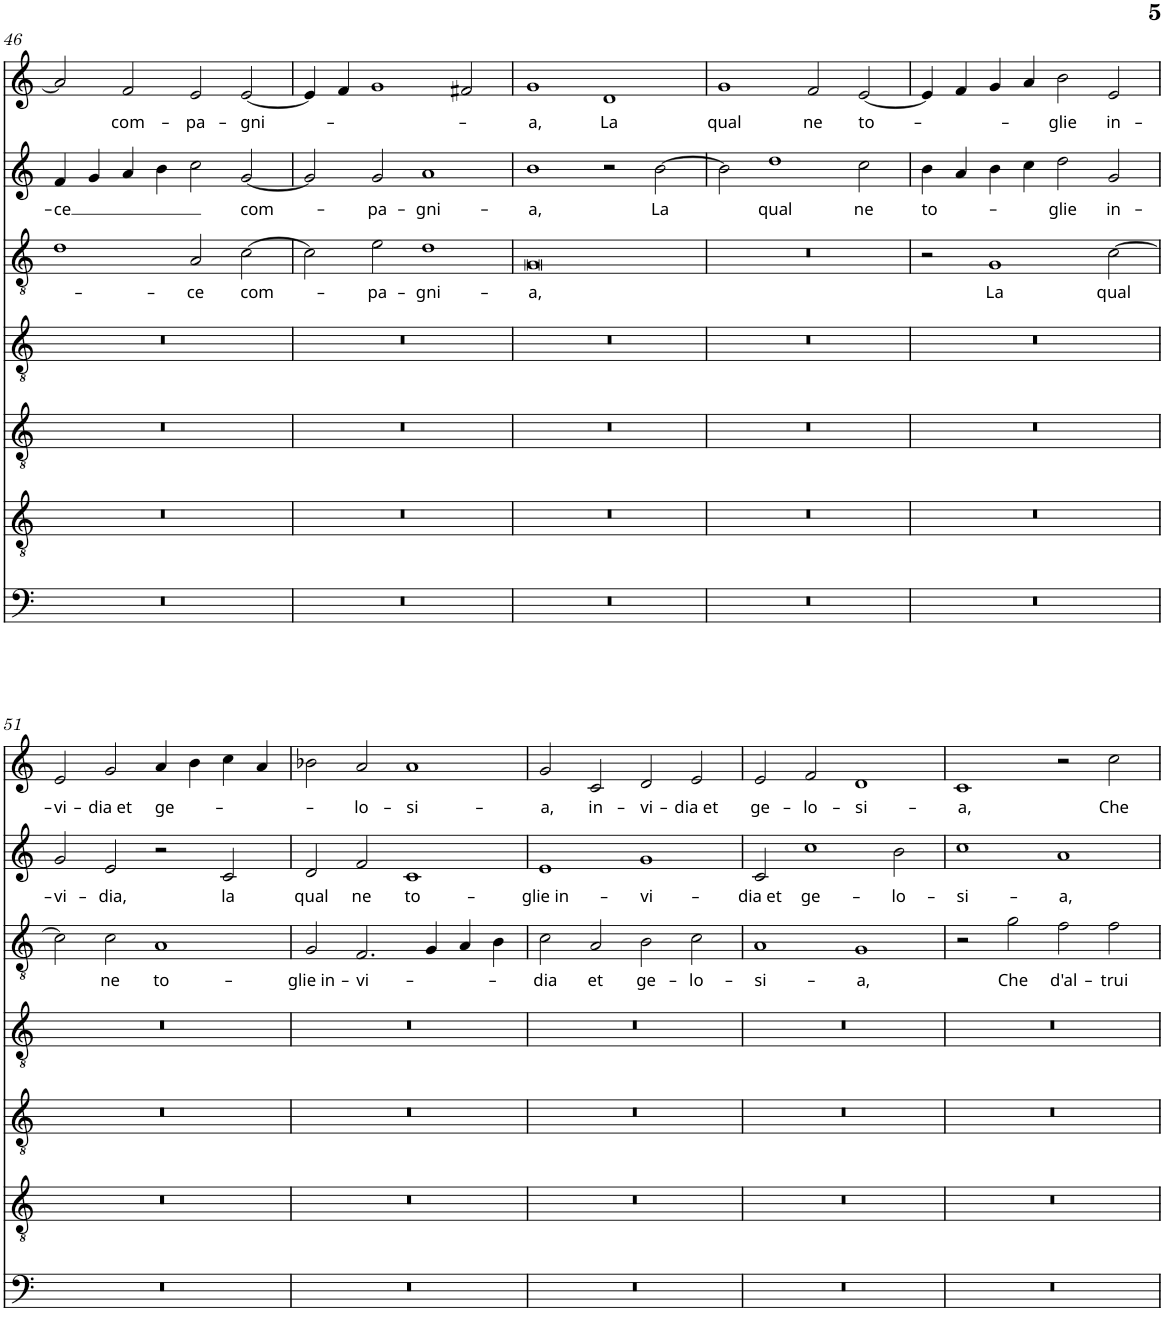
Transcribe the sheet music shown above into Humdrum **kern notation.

**kern	**kern	**kern	**kern	**kern	**text	**kern	**text	**kern	**text
*part7	*part6	*part5	*part4	*part3	*part3	*part2	*part2	*part1	*part1
*staff7	*staff6	*staff5	*staff4	*staff3	*staff3	*staff2	*staff2	*staff1	*staff1
*I"Bassus	*I"Quintus	*I"Settima	*I"Altus	*I"Tenor	*	*I"Sesto	*	*I"Cantus	*
!!LO:PB:g=z
*clefF4	*clefGv2	*clefGv2	*clefGv2	*clefGv2	*	*clefG2	*	*clefG2	*
*k[]	*k[]	*k[]	*k[]	*k[]	*	*k[]	*	*k[]	*
*M4/2	*M4/2	*M4/2	*M4/2	*M4/2	*	*M4/2	*	*M4/2	*
=46	=46	=46	=46	=46	=46	=46	=46	=46	=46
!	!	!	!	!	!	!	!LO:LY:b	!	!
0r	0r	0r	0r	1d	.	4f/	-ce	2a/]	.
.	.	.	.	.	.	4g/	.	.	.
!	!	!	!	!	!	!	!	!	!LO:LY:b
.	.	.	.	.	.	4a/	.	2f/	com-
.	.	.	.	.	.	4b\	.	.	.
!	!	!	!	!	!LO:LY:b	!	!	!	!LO:LY:b
.	.	.	.	2A/	-ce	2cc\	.	2e/	-pa-
!	!	!	!	!	!LO:LY:b	!	!LO:LY:b	!	!LO:LY:b
.	.	.	.	[>2c\	com-	[<2g/	com-	[<2e/	-gni-
=47	=47	=47	=47	=47	=47	=47	=47	=47	=47
0r	0r	0r	0r	2c\]	.	2g/]	.	4e/]	.
.	.	.	.	.	.	.	.	4f/	.
!	!	!	!	!	!LO:LY:b	!	!LO:LY:b	!	!
.	.	.	.	2e\	-pa-	2g/	-pa-	1g	.
!	!	!	!	!	!LO:LY:b	!	!LO:LY:b	!	!
.	.	.	.	1d	-gni-	1a	-gni-	.	.
.	.	.	.	.	.	.	.	2f#X/	.
=48	=48	=48	=48	=48	=48	=48	=48	=48	=48
!	!	!	!	!	!LO:LY:b	!	!LO:LY:b	!	!LO:LY:b
0r	0r	0r	0r	0G	-a,	1b	-a,	1g	-a,
!	!	!	!	!	!	!	!	!	!LO:LY:b
.	.	.	.	.	.	2r	.	1d	La
!	!	!	!	!	!	!	!LO:LY:b	!	!
.	.	.	.	.	.	[>2b\	La	.	.
=49	=49	=49	=49	=49	=49	=49	=49	=49	=49
!	!	!	!	!	!	!	!	!	!LO:LY:b
0r	0r	0r	0r	0r	.	2b\]	.	1g	qual
!	!	!	!	!	!	!	!LO:LY:b	!	!
.	.	.	.	.	.	1dd	qual	.	.
!	!	!	!	!	!	!	!	!	!LO:LY:b
.	.	.	.	.	.	.	.	2f/	ne
!	!	!	!	!	!	!	!LO:LY:b	!	!LO:LY:b
.	.	.	.	.	.	2cc\	ne	[<2e/	to-
=50	=50	=50	=50	=50	=50	=50	=50	=50	=50
!	!	!	!	!	!	!	!LO:LY:b	!	!
0r	0r	0r	0r	2r	.	4b\	to-	4e/]	.
.	.	.	.	.	.	4a/	.	4f/	.
!	!	!	!	!	!LO:LY:b	!	!	!	!
.	.	.	.	1G	La	4b\	.	4g/	.
.	.	.	.	.	.	4cc\	.	4a/	.
!	!	!	!	!	!	!	!LO:LY:b	!	!LO:LY:b
.	.	.	.	.	.	2dd\	-glie	2b\	-glie
!	!	!	!	!	!LO:LY:b	!	!LO:LY:b	!	!LO:LY:b
.	.	.	.	[>2c\	qual	2g/	in-	2e/	in-
!!LO:LB:g=z
=51	=51	=51	=51	=51	=51	=51	=51	=51	=51
!	!	!	!	!	!	!	!LO:LY:b	!	!LO:LY:b
0r	0r	0r	0r	2c\]	.	2g/	-vi-	2e/	-vi-
!	!	!	!	!	!LO:LY:b	!	!LO:LY:b	!	!LO:LY:b
.	.	.	.	2c\	ne	2e/	-dia,	2g/	-dia et
!	!	!	!	!	!LO:LY:b	!	!	!	!LO:LY:b
.	.	.	.	1A	to-	2r	.	4a/	ge-
.	.	.	.	.	.	.	.	4b\	.
!	!	!	!	!	!	!	!LO:LY:b	!	!
.	.	.	.	.	.	2c/	la	4cc\	.
.	.	.	.	.	.	.	.	4a/	.
=52	=52	=52	=52	=52	=52	=52	=52	=52	=52
!	!	!	!	!	!LO:LY:b	!	!LO:LY:b	!	!
0r	0r	0r	0r	2G/	-glie in-	2d/	qual	2b-X\	.
!	!	!	!	!	!LO:LY:b	!	!LO:LY:b	!	!LO:LY:b
.	.	.	.	2.F/	-vi-	2f/	ne	2a/	-lo-
!	!	!	!	!	!	!	!LO:LY:b	!	!LO:LY:b
.	.	.	.	.	.	1c	to-	1a	-si-
.	.	.	.	4G/	.	.	.	.	.
.	.	.	.	4A/	.	.	.	.	.
.	.	.	.	4B\	.	.	.	.	.
=53	=53	=53	=53	=53	=53	=53	=53	=53	=53
!	!	!	!	!	!LO:LY:b	!	!LO:LY:b	!	!LO:LY:b
0r	0r	0r	0r	2c\	-dia	1e	-glie in-	2g/	-a,
!	!	!	!	!	!LO:LY:b	!	!	!	!LO:LY:b
.	.	.	.	2A/	et	.	.	2c/	in-
!	!	!	!	!	!LO:LY:b	!	!LO:LY:b	!	!LO:LY:b
.	.	.	.	2B\	ge-	1g	-vi-	2d/	-vi-
!	!	!	!	!	!LO:LY:b	!	!	!	!LO:LY:b
.	.	.	.	2c\	-lo-	.	.	2e/	-dia et
=54	=54	=54	=54	=54	=54	=54	=54	=54	=54
!	!	!	!	!	!LO:LY:b	!	!LO:LY:b	!	!LO:LY:b
0r	0r	0r	0r	1A	-si-	2c/	-dia et	2e/	ge-
!	!	!	!	!	!	!	!LO:LY:b	!	!LO:LY:b
.	.	.	.	.	.	1cc	ge-	2f/	-lo-
!	!	!	!	!	!LO:LY:b	!	!	!	!LO:LY:b
.	.	.	.	1G	-a,	.	.	1d	-si-
!	!	!	!	!	!	!	!LO:LY:b	!	!
.	.	.	.	.	.	2b\	-lo-	.	.
=55	=55	=55	=55	=55	=55	=55	=55	=55	=55
!	!	!	!	!	!	!	!LO:LY:b	!	!LO:LY:b
0r	0r	0r	0r	2r	.	1cc	-si-	1c	-a,
!	!	!	!	!	!LO:LY:b	!	!	!	!
.	.	.	.	2g\	Che	.	.	.	.
!	!	!	!	!	!LO:LY:b	!	!LO:LY:b	!	!
.	.	.	.	2f\	d'al-	1a	-a,	2r	.
!	!	!	!	!	!LO:LY:b	!	!	!	!LO:LY:b
.	.	.	.	2f\	-trui	.	.	2cc\	Che
=	=	=	=	=	=	=	=	=	=
*-	*-	*-	*-	*-	*-	*-	*-	*-	*-
